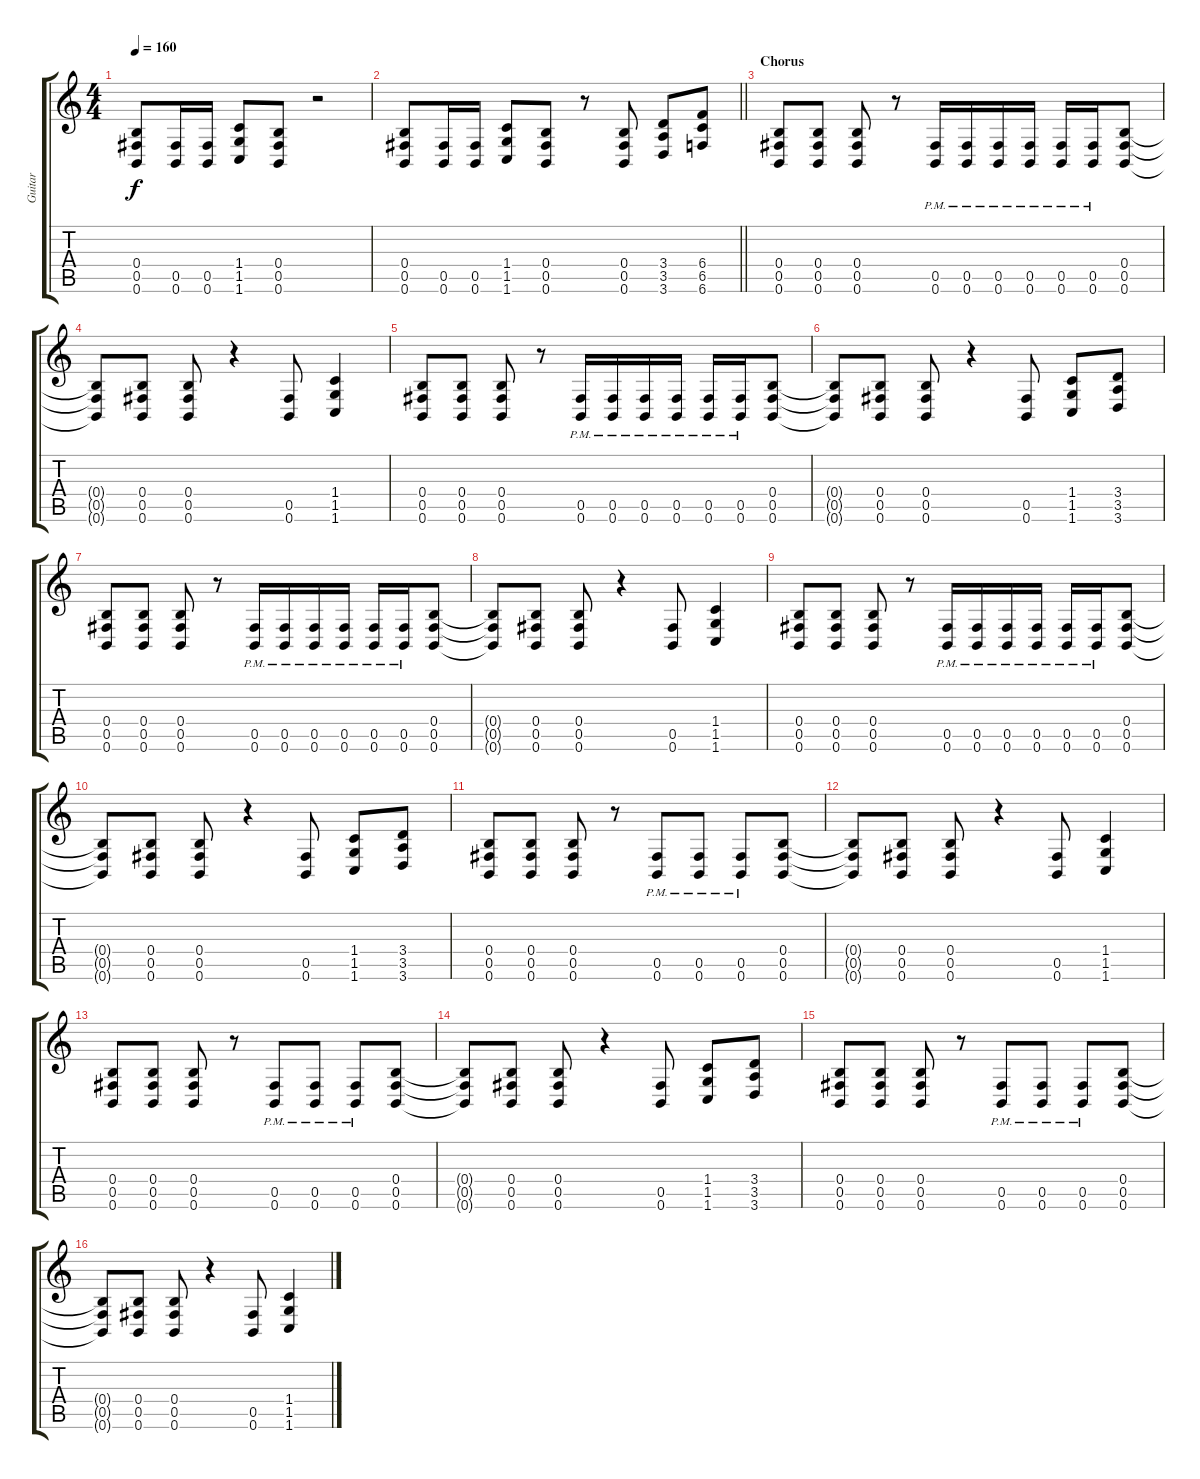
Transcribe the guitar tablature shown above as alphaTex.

\track ("Guitar" "Guitar") {instrument overdrivenguitar}
\staff {score tabs}
\tuning (Db4 Ab3 E3 B2 Gb2 B1) {hide}
\ts (4 4)
\tempo 160
\clef g2
\ks c
(0.4 0.5 0.6).8{dy f} (0.5 0.6).16 (0.5 0.6).16 (1.4 1.5 1.6).8 (0.4 0.5 0.6).8 r.2 |
\barLineRight lightlight
(0.4 0.5 0.6).8 (0.5 0.6).16 (0.5 0.6).16 (1.4 1.5 1.6).8 (0.4 0.5 0.6).8 r.8 (0.4 0.5 0.6).8 (3.4 3.5 3.6).8 (6.4 6.5 6.6).8 |
\section ("" "Chorus")
(0.4 0.5 0.6).8 (0.4 0.5 0.6).8 (0.4 0.5 0.6).8 r.8 (0.5{pm} 0.6{pm}).16 (0.5{pm} 0.6{pm}).16 (0.5{pm} 0.6{pm}).16 (0.5{pm} 0.6{pm}).16 (0.5{pm} 0.6{pm}).16 (0.5{pm} 0.6{pm}).16 (0.4 0.5 0.6).8 |
(0.4{t} 0.5{t} 0.6{t}).8 (0.4 0.5 0.6).8 (0.4 0.5 0.6).8 r.4 (0.5 0.6).8 (1.4 1.5 1.6).4 |
(0.4 0.5 0.6).8 (0.4 0.5 0.6).8 (0.4 0.5 0.6).8 r.8 (0.5{pm} 0.6{pm}).16 (0.5{pm} 0.6{pm}).16 (0.5{pm} 0.6{pm}).16 (0.5{pm} 0.6{pm}).16 (0.5{pm} 0.6{pm}).16 (0.5{pm} 0.6{pm}).16 (0.4 0.5 0.6).8 |
(0.4{t} 0.5{t} 0.6{t}).8 (0.4 0.5 0.6).8 (0.4 0.5 0.6).8 r.4 (0.5 0.6).8 (1.4 1.5 1.6).8 (3.4 3.5 3.6).8 |
(0.4 0.5 0.6).8 (0.4 0.5 0.6).8 (0.4 0.5 0.6).8 r.8 (0.5{pm} 0.6{pm}).16 (0.5{pm} 0.6{pm}).16 (0.5{pm} 0.6{pm}).16 (0.5{pm} 0.6{pm}).16 (0.5{pm} 0.6{pm}).16 (0.5{pm} 0.6{pm}).16 (0.4 0.5 0.6).8 |
(0.4{t} 0.5{t} 0.6{t}).8 (0.4 0.5 0.6).8 (0.4 0.5 0.6).8 r.4 (0.5 0.6).8 (1.4 1.5 1.6).4 |
(0.4 0.5 0.6).8 (0.4 0.5 0.6).8 (0.4 0.5 0.6).8 r.8 (0.5{pm} 0.6{pm}).16 (0.5{pm} 0.6{pm}).16 (0.5{pm} 0.6{pm}).16 (0.5{pm} 0.6{pm}).16 (0.5{pm} 0.6{pm}).16 (0.5{pm} 0.6{pm}).16 (0.4 0.5 0.6).8 |
(0.4{t} 0.5{t} 0.6{t}).8 (0.4 0.5 0.6).8 (0.4 0.5 0.6).8 r.4 (0.5 0.6).8 (1.4 1.5 1.6).8 (3.4 3.5 3.6).8 |
(0.4 0.5 0.6).8 (0.4 0.5 0.6).8 (0.4 0.5 0.6).8 r.8 (0.5{pm} 0.6{pm}).8 (0.5{pm} 0.6{pm}).8 (0.5{pm} 0.6{pm}).8 (0.4 0.5 0.6).8 |
(0.4{t} 0.5{t} 0.6{t}).8 (0.4 0.5 0.6).8 (0.4 0.5 0.6).8 r.4 (0.5 0.6).8 (1.4 1.5 1.6).4 |
(0.4 0.5 0.6).8 (0.4 0.5 0.6).8 (0.4 0.5 0.6).8 r.8 (0.5{pm} 0.6{pm}).8 (0.5{pm} 0.6{pm}).8 (0.5{pm} 0.6{pm}).8 (0.4 0.5 0.6).8 |
(0.4{t} 0.5{t} 0.6{t}).8 (0.4 0.5 0.6).8 (0.4 0.5 0.6).8 r.4 (0.5 0.6).8 (1.4 1.5 1.6).8 (3.4 3.5 3.6).8 |
(0.4 0.5 0.6).8 (0.4 0.5 0.6).8 (0.4 0.5 0.6).8 r.8 (0.5{pm} 0.6{pm}).8 (0.5{pm} 0.6{pm}).8 (0.5{pm} 0.6{pm}).8 (0.4 0.5 0.6).8 |
(0.4{t} 0.5{t} 0.6{t}).8 (0.4 0.5 0.6).8 (0.4 0.5 0.6).8 r.4 (0.5 0.6).8 (1.4 1.5 1.6).4
